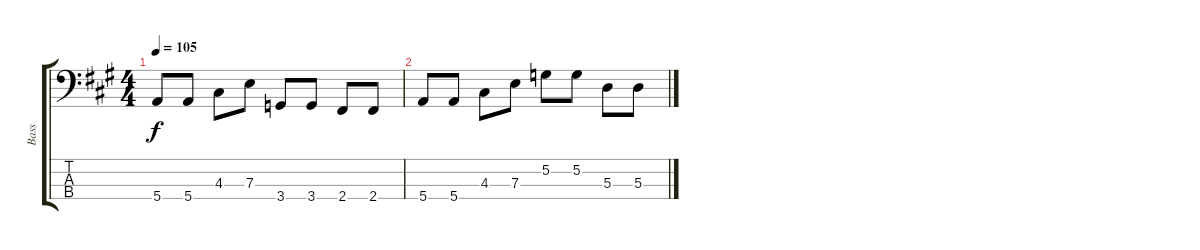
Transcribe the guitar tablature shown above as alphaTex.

\track ("Bass" "Bass") {instrument electricbassfinger}
\staff {score tabs}
\tuning (G2 D2 A1 E1) {hide}
\ts (4 4)
\tempo 105
\clef f4
\ks a
5.4.8{dy f} 5.4.8 4.3.8 7.3.8 3.4.8 3.4.8 2.4.8 2.4.8 |
5.4.8 5.4.8 4.3.8 7.3.8 5.2.8 5.2.8 5.3.8 5.3.8
